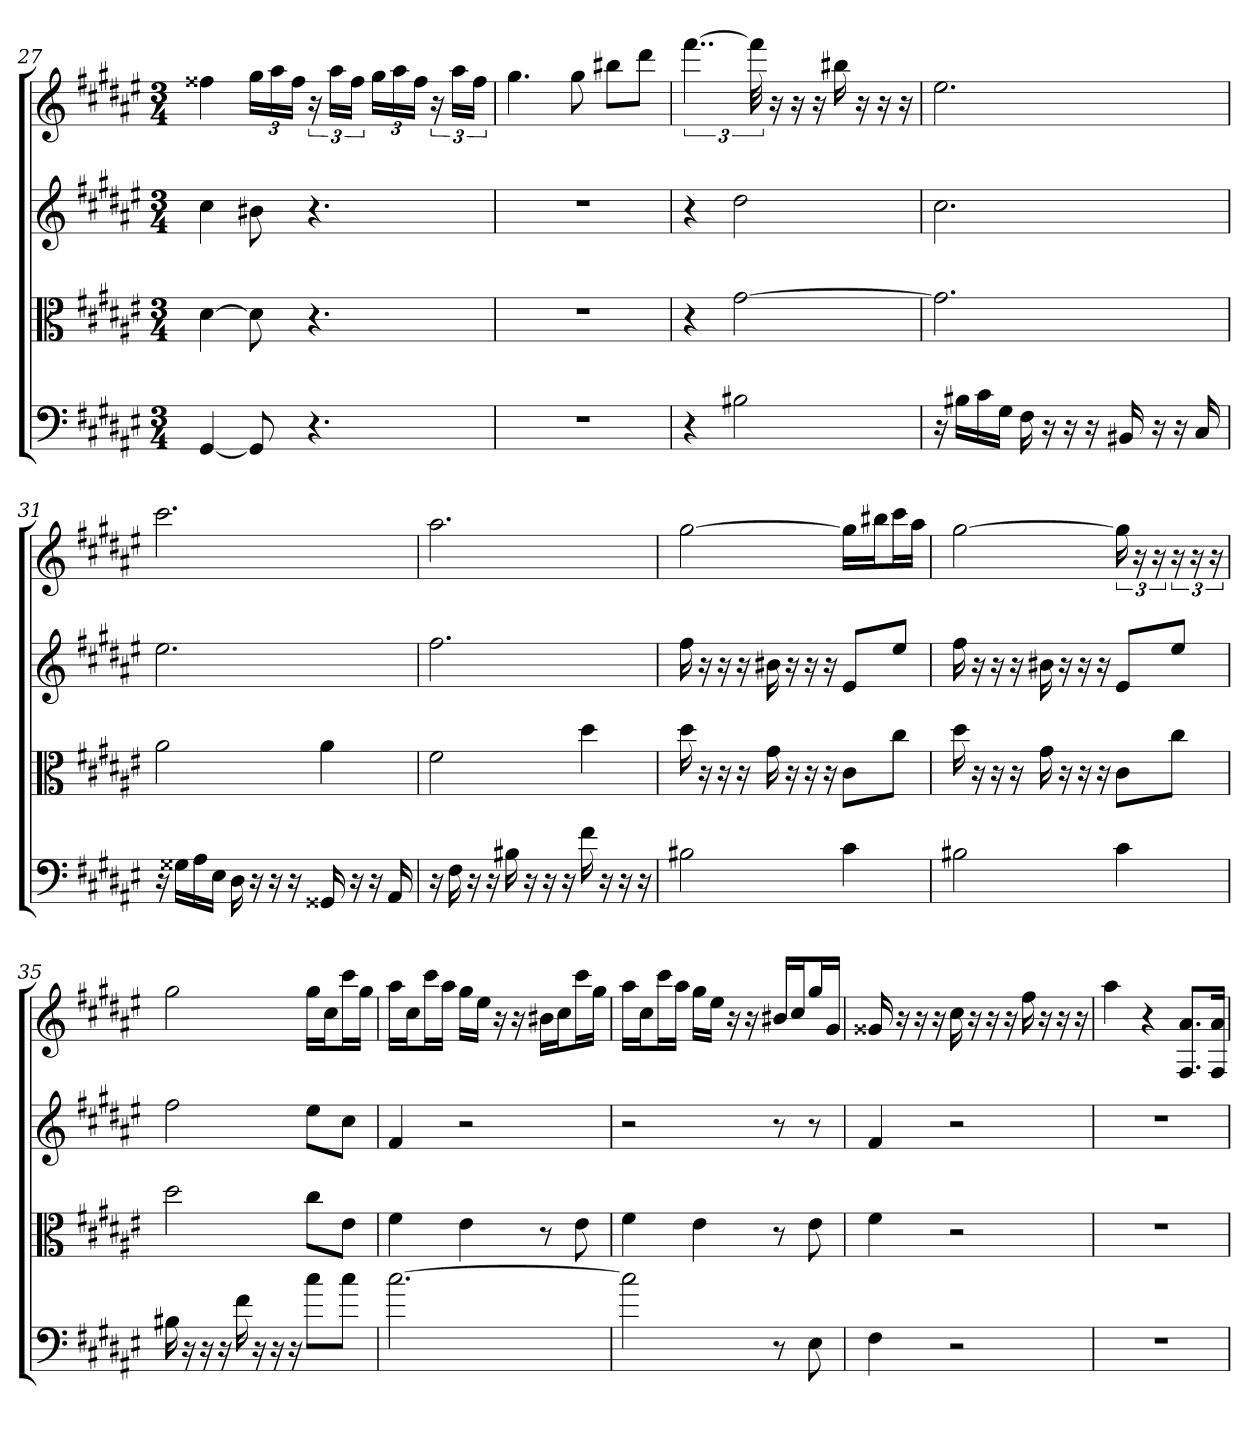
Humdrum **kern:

**kern	**kern	**kern	**kern
*part4	*part3	*part2	*part1
*staff4	*staff3	*staff2	*staff1
*clefF4	*clefC3	*clefG2	*clefG2
*k[f#c#g#d#a#e#]	*k[f#c#g#d#a#e#]	*k[f#c#g#d#a#e#]	*k[f#c#g#d#a#e#]
*F#:	*F#:	*F#:	*F#:
*M3/4	*M3/4	*M3/4	*M3/4
=27	=27	=27	=27
[4GG#	[4d#	4cc#	4ff##X
8GG#]	8d#]	8b#X	24gg#\LL
.	.	.	24aa#\
.	.	.	24ff##\JJ
4.r	4.r	4.r	24r
.	.	.	24aa#\LL
.	.	.	24ff##\JJ
.	.	.	24gg#\LL
.	.	.	24aa#\
.	.	.	24ff##\JJ
.	.	.	24r
.	.	.	24aa#\LL
.	.	.	24ff##\JJ
=28	=28	=28	=28
2.r	2.r	2.r	4.gg#
.	.	.	8gg#
.	.	.	8bb#X\L
.	.	.	8ddd#\J
=29	=29	=29	=29
4r	4r	4r	[6..fff#
2B#X	[2g#	2dd#	.
.	.	.	48fff#]
.	.	.	16r
.	.	.	16r
.	.	.	16r
.	.	.	16bb#X
.	.	.	16r
.	.	.	16r
.	.	.	16r
=30	=30	=30	=30
16r	2.g#]	2.cc#	2.ee#
16B#X\LL	.	.	.
16c#\	.	.	.
16G#\JJ	.	.	.
16F#	.	.	.
16r	.	.	.
16r	.	.	.
16r	.	.	.
16BB#X	.	.	.
16r	.	.	.
16r	.	.	.
16C#	.	.	.
=31	=31	=31	=31
16r	2a#	2.ee#	2.ccc#
16G##X\LL	.	.	.
16A#\	.	.	.
16E#\JJ	.	.	.
16D#	.	.	.
16r	.	.	.
16r	.	.	.
16r	.	.	.
16GG##X	4a#	.	.
16r	.	.	.
16r	.	.	.
16AA#	.	.	.
=32	=32	=32	=32
16r	2f#	2.ff#	2.aa#
16F#	.	.	.
16r	.	.	.
16r	.	.	.
16B#X	.	.	.
16r	.	.	.
16r	.	.	.
16r	.	.	.
16f#	4dd#	.	.
16r	.	.	.
16r	.	.	.
16r	.	.	.
=33	=33	=33	=33
2B#X	16dd#	16ff#	[2gg#
.	16r	16r	.
.	16r	16r	.
.	16r	16r	.
.	16g#	16b#X	.
.	16r	16r	.
.	16r	16r	.
.	16r	16r	.
4c#	8c#\L	8e#/L	16gg#\LL]
.	.	.	16bb#X\J
.	8cc#\J	8ee#/J	16ccc#\L
.	.	.	16aa#\JJ
=34	=34	=34	=34
2B#X	16dd#	16ff#	[2gg#
.	16r	16r	.
.	16r	16r	.
.	16r	16r	.
.	16g#	16b#X	.
.	16r	16r	.
.	16r	16r	.
.	16r	16r	.
4c#	8c#\L	8e#/L	24gg#]
.	.	.	24r
.	.	.	24r
.	8cc#\J	8ee#/J	24r
.	.	.	24r
.	.	.	24r
=35	=35	=35	=35
16B#X	2dd#	2ff#	2gg#
16r	.	.	.
16r	.	.	.
16r	.	.	.
16f#	.	.	.
16r	.	.	.
16r	.	.	.
16r	.	.	.
8cc#\L	8cc#\L	8ee#\L	16gg#\LL
.	.	.	16cc#\J
8cc#\J	8e#\J	8cc#\J	16ccc#\L
.	.	.	16gg#\JJ
=36	=36	=36	=36
[2.cc#	4f#	4f#	16aa#\LL
.	.	.	16cc#\J
.	.	.	16ccc#\L
.	.	.	16aa#\JJ
.	4e#	2r	16gg#\LL
.	.	.	16ee#\JJ
.	.	.	16r
.	.	.	16r
.	8r	.	16b#X\LL
.	.	.	16cc#\J
.	8e#	.	16ccc#\L
.	.	.	16gg#\JJ
=37	=37	=37	=37
2cc#]	4f#	2r	16aa#\LL
.	.	.	16cc#\J
.	.	.	16ccc#\L
.	.	.	16aa#\JJ
.	4e#	.	16gg#\LL
.	.	.	16ee#\JJ
.	.	.	16r
.	.	.	16r
8r	8r	8r	16b#X/LL
.	.	.	16cc#/J
8E#	8e#	8r	16gg#/L
.	.	.	16g#/JJ
=38	=38	=38	=38
4F#	4f#	4f#	16g##X
.	.	.	16r
.	.	.	16r
.	.	.	16r
2r	2r	2r	16cc#
.	.	.	16r
.	.	.	16r
.	.	.	16r
.	.	.	16ff#
.	.	.	16r
.	.	.	16r
.	.	.	16r
=39	=39	=39	=39
2.r	2.r	2.r	4aa#
.	.	.	4r
.	.	.	8.F#/ 8.a#/L
.	.	.	16F#/ 16a#/Jk
=	=	=	=
*-	*-	*-	*-
